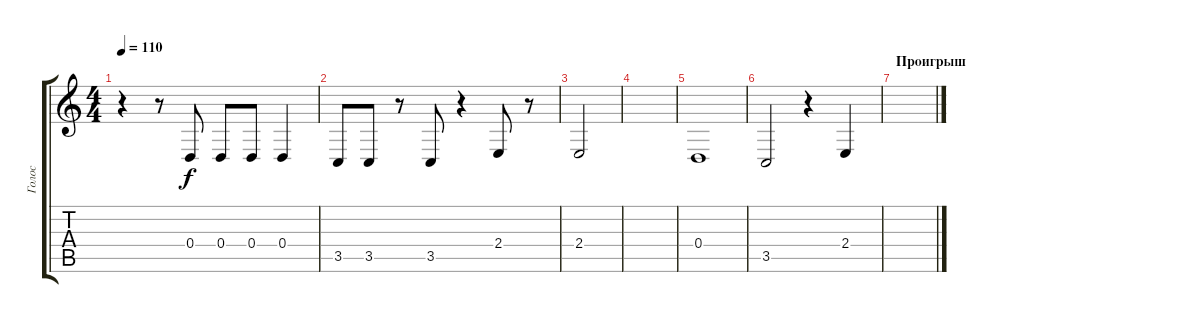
\track ("Голос" "Голос") {instrument fx4atmosphere}
\staff {score tabs}
\tuning (E4 B3 G3 D3 A2 E2) {hide}
\ts (4 4)
\tempo 110
\clef g2
\ks c
r.4{dy f} r.8 0.4.8 0.4.8 0.4.8 0.4.4 |
3.5.8 3.5.8 r.8 3.5.8 r.4 2.4.8 r.8 |
2.4.2 |
|
0.4.1 |
3.5.2 r.4 2.4.4 |
\section ("" "Проигрыш")
